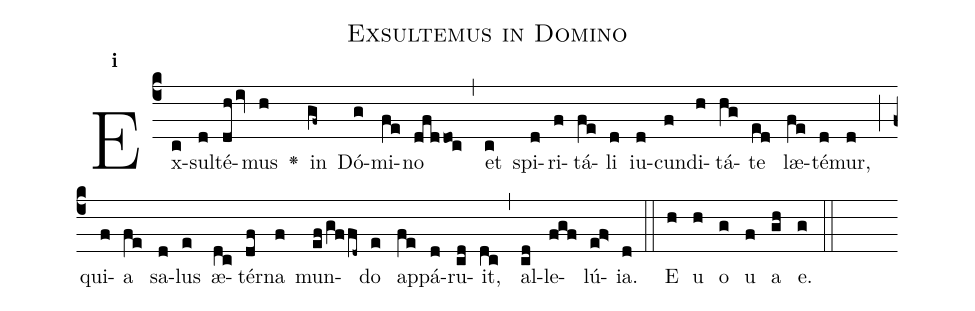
name:Exsultemus in Domino;
office-part:Antiphona;
mode:1;
%%
initial-style: 1;
name: Exsultemus in Domino
book: Antiphonae & Responsoria/Tomus I, p. 120;
occasion: In die 3 Ianuarii;
office-part: Vesperae Ant E;
user-notes: ;
commentary: ;
annotation: 1g;
centering-scheme: english;
fontsize: 12;
font: OFLSortsMillGoudy;
height: 11;
width: 4.5;
%%
(c4)Ex(c)sul(d)té(dhiv)mus(h) <v>\greheightstar</v>() in(gf~) Dó(g)mi(fe)no(dfddoc) (,) et(c) spi(d)ri(f)tá(fe)li(d) iu(d)cun(f)di(h)tá(hg)te(ed) læ(fe)té(d)mur,(d) (;) qui(f)a(fe) sa(d)lus(e) æ(dc)tér(df)na(f) mun(ef/gf/fd~)do(e) ap(fe)pá(d)ru(cd)it,(dc) (,) al(cd)le(fgf)lú(ef>)ia.(d) (::)
E(h) u(h) o(g) u(f) a(gh) e.(g) (::)
